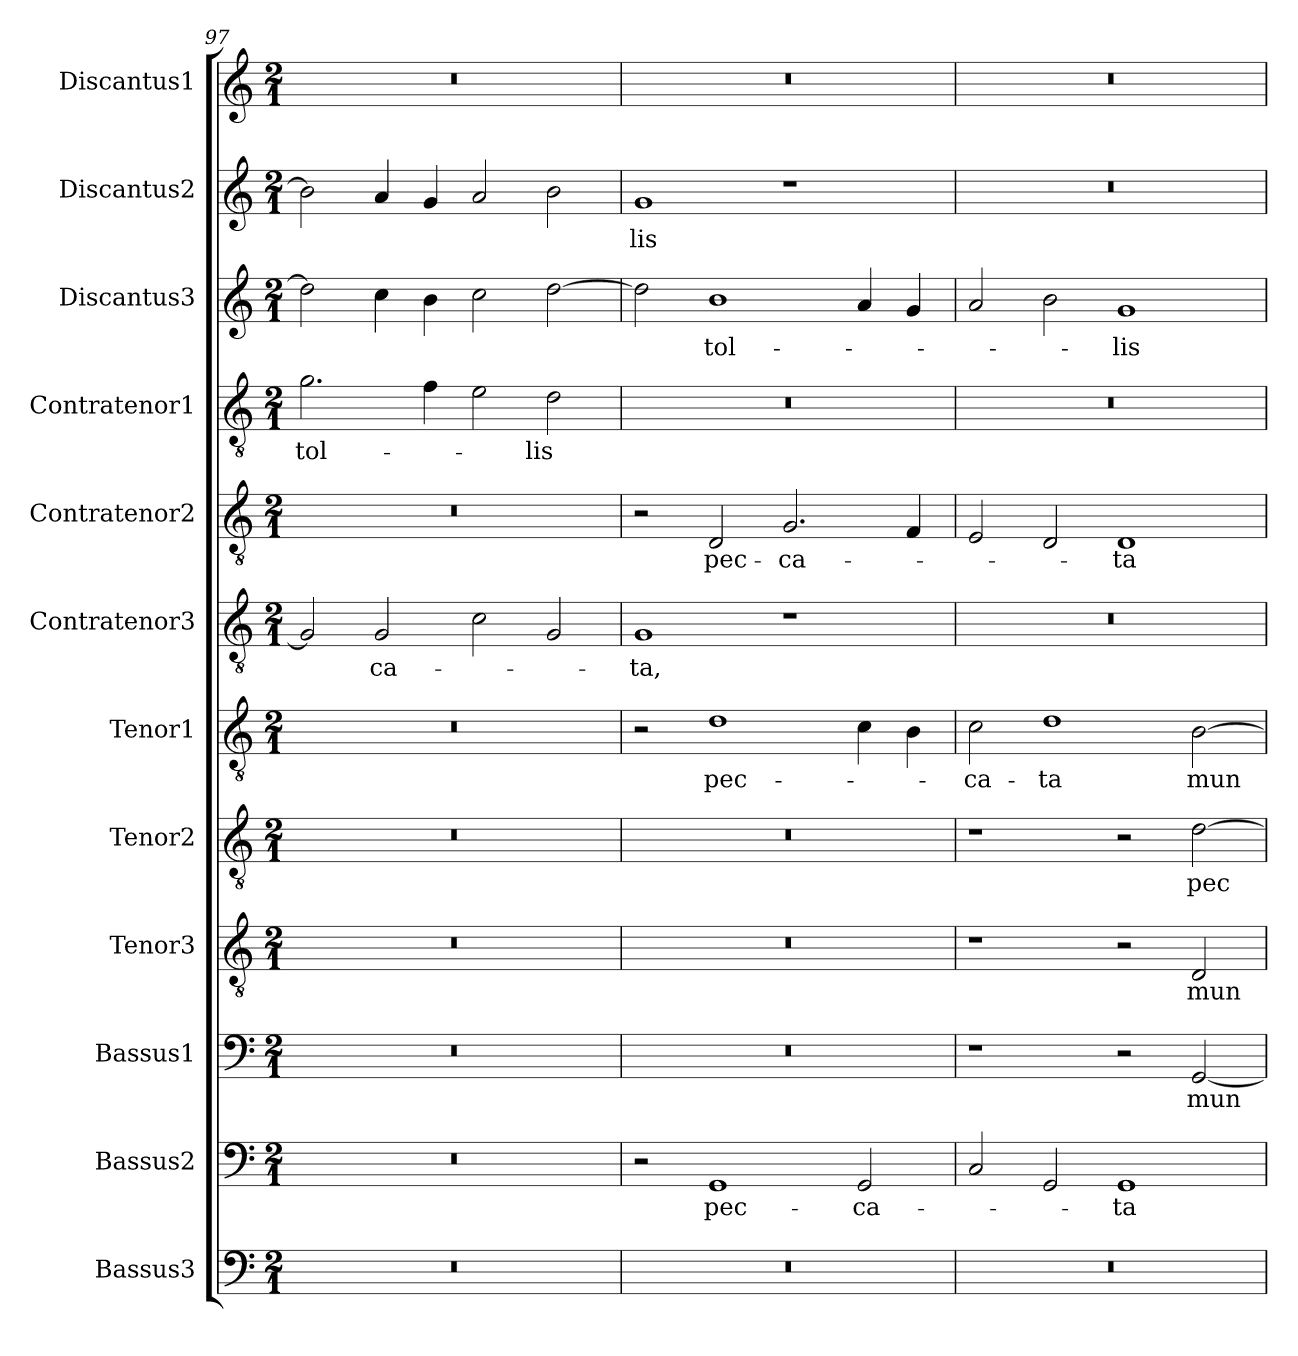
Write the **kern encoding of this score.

**kern	**kern	**text	**kern	**text	**kern	**text	**kern	**text	**kern	**text	**kern	**text	**kern	**text	**kern	**text	**kern	**text	**kern	**text	**kern
*part12	*part11	*part11	*part10	*part10	*part9	*part9	*part8	*part8	*part7	*part7	*part6	*part6	*part5	*part5	*part4	*part4	*part3	*part3	*part2	*part2	*part1
*staff12	*staff11	*staff11	*staff10	*staff10	*staff9	*staff9	*staff8	*staff8	*staff7	*staff7	*staff6	*staff6	*staff5	*staff5	*staff4	*staff4	*staff3	*staff3	*staff2	*staff2	*staff1
*I"Bassus3	*I"Bassus2	*	*I"Bassus1	*	*I"Tenor3	*	*I"Tenor2	*	*I"Tenor1	*	*I"Contratenor3	*	*I"Contratenor2	*	*I"Contratenor1	*	*I"Discantus3	*	*I"Discantus2	*	*I"Discantus1
*I'B3	*I'B2	*	*I'B1	*	*I'T3	*	*I'T2	*	*I'T1	*	*I'Ct3	*	*I'Ct2	*	*I'Ct1	*	*I'D3	*	*I'D2	*	*I'D1
*clefF4	*clefF4	*	*clefF4	*	*clefGv2	*	*clefGv2	*	*clefGv2	*	*clefGv2	*	*clefGv2	*	*clefGv2	*	*clefG2	*	*clefG2	*	*clefG2
*k[]	*k[]	*	*k[]	*	*k[]	*	*k[]	*	*k[]	*	*k[]	*	*k[]	*	*k[]	*	*k[]	*	*k[]	*	*k[]
*M2/1	*M2/1	*	*M2/1	*	*M2/1	*	*M2/1	*	*M2/1	*	*M2/1	*	*M2/1	*	*M2/1	*	*M2/1	*	*M2/1	*	*M2/1
=97	=97	=97	=97	=97	=97	=97	=97	=97	=97	=97	=97	=97	=97	=97	=97	=97	=97	=97	=97	=97	=97
0r	0r	.	0r	.	0r	.	0r	.	0r	.	2G]	.	0r	.	2.g	tol-	2dd]	.	2b]	.	0r
.	.	.	.	.	.	.	.	.	.	.	2G	-ca-	.	.	.	.	4cc	.	4a	.	.
.	.	.	.	.	.	.	.	.	.	.	.	.	.	.	4f	.	4b	.	4g	.	.
.	.	.	.	.	.	.	.	.	.	.	2c	.	.	.	2e	.	2cc	.	2a	.	.
.	.	.	.	.	.	.	.	.	.	.	2G	.	.	.	2d	-lis	[2dd	.	2b	.	.
=98	=98	=98	=98	=98	=98	=98	=98	=98	=98	=98	=98	=98	=98	=98	=98	=98	=98	=98	=98	=98	=98
0r	2r	.	0r	.	0r	.	0r	.	2r	.	1G	-ta,	2r	.	0r	.	2dd]	.	1g	-lis	0r
.	1GG	pec-	.	.	.	.	.	.	1d	pec-	.	.	2D	pec-	.	.	1b	tol-	.	.	.
.	.	.	.	.	.	.	.	.	.	.	1r	.	2.G	-ca-	.	.	.	.	1r	.	.
.	2GG	-ca-	.	.	.	.	.	.	4c	.	.	.	.	.	.	.	4a	.	.	.	.
.	.	.	.	.	.	.	.	.	4B	.	.	.	4F	.	.	.	4g	.	.	.	.
=99	=99	=99	=99	=99	=99	=99	=99	=99	=99	=99	=99	=99	=99	=99	=99	=99	=99	=99	=99	=99	=99
0r	2C	.	1r	.	1r	.	1r	.	2c	-ca-	0r	.	2E	.	0r	.	2a	.	0r	.	0r
.	2GG	.	.	.	.	.	.	.	1d	-ta	.	.	2D	.	.	.	2b	.	.	.	.
.	1GG	-ta	2r	.	2r	.	2r	.	.	.	.	.	1D	-ta	.	.	1g	-lis	.	.	.
.	.	.	[2GG	mun-	2D	mun-	[2d	pec-	[2B	mun-	.	.	.	.	.	.	.	.	.	.	.
=	=	=	=	=	=	=	=	=	=	=	=	=	=	=	=	=	=	=	=	=	=
*-	*-	*-	*-	*-	*-	*-	*-	*-	*-	*-	*-	*-	*-	*-	*-	*-	*-	*-	*-	*-	*-
